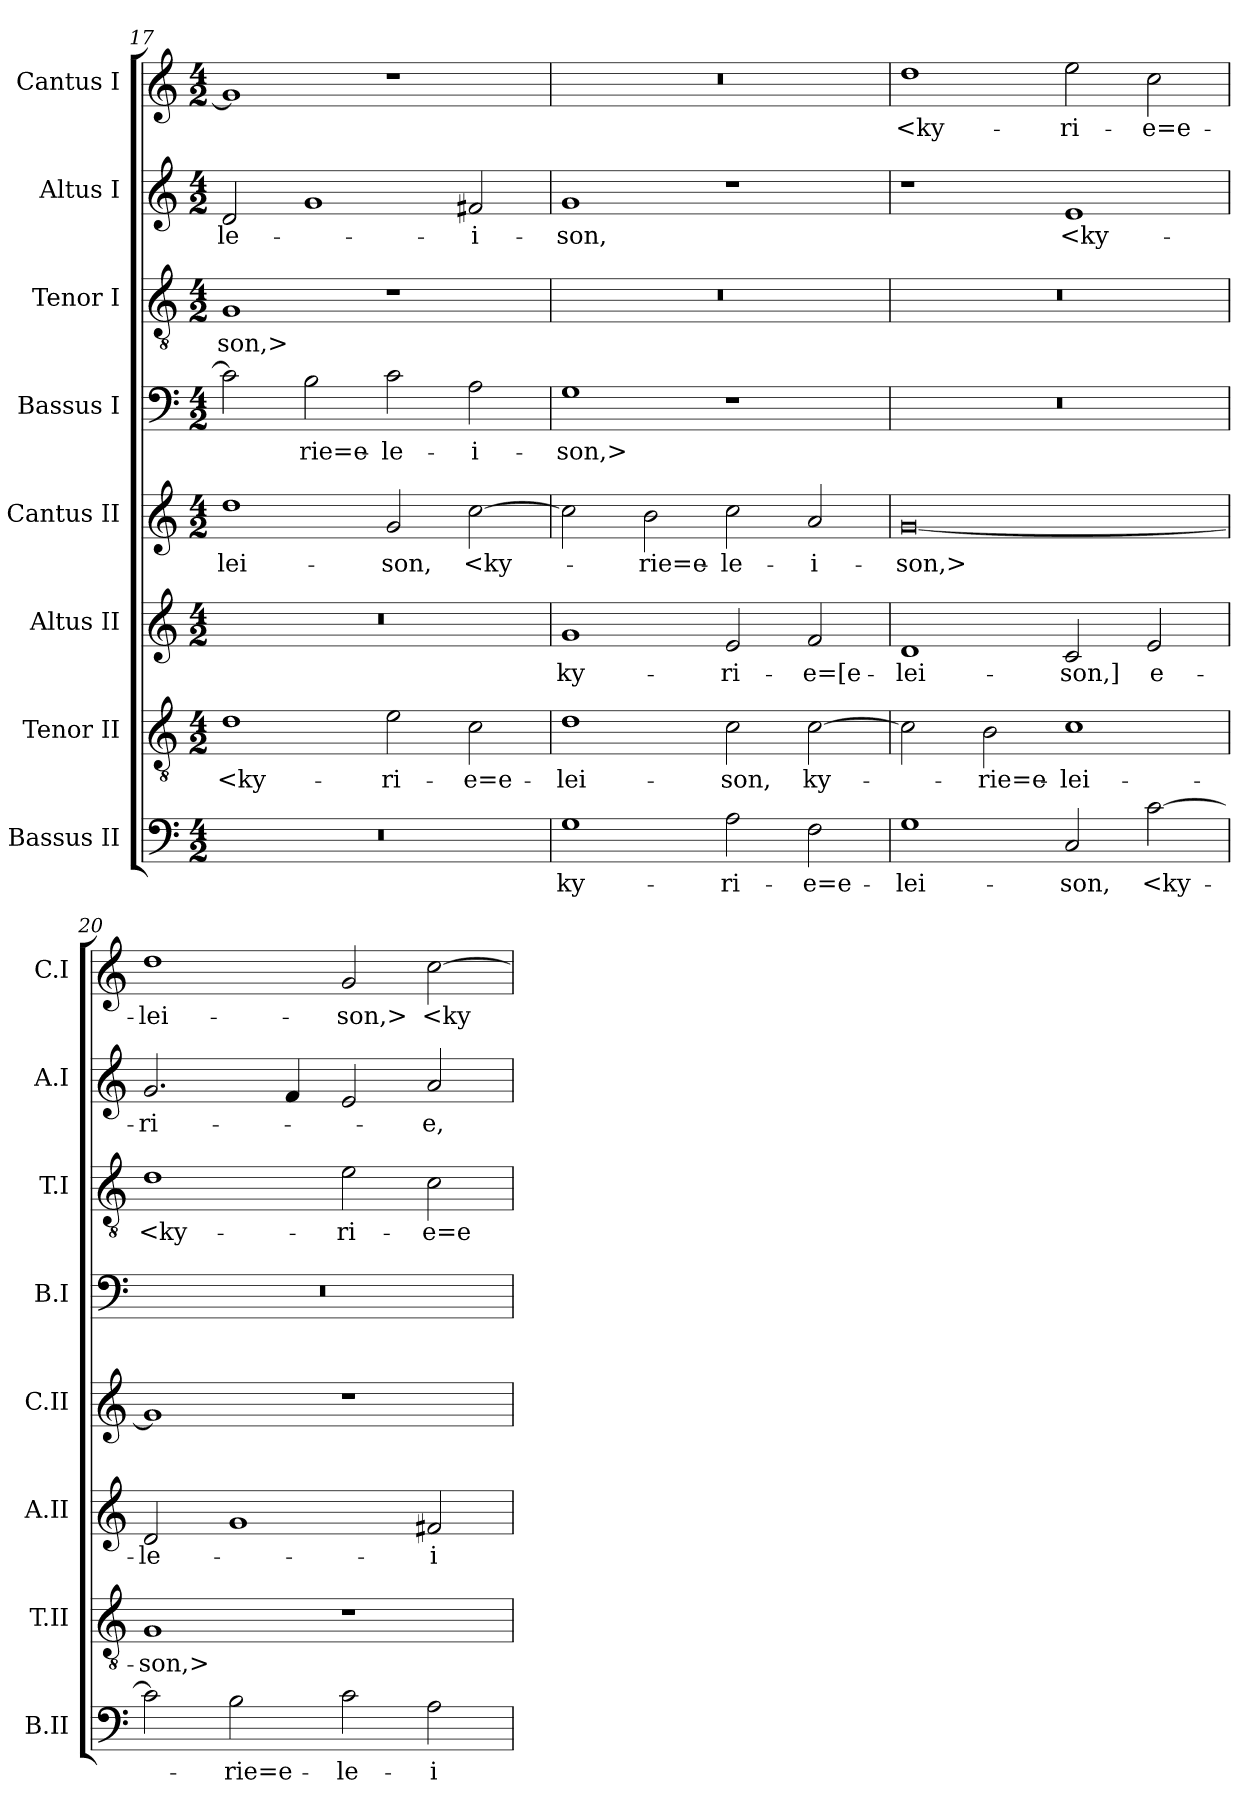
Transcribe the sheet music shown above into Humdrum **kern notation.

**kern	**text	**kern	**text	**kern	**text	**kern	**text	**kern	**text	**kern	**text	**kern	**text	**kern	**text
*part8	*part8	*part7	*part7	*part6	*part6	*part5	*part5	*part4	*part4	*part3	*part3	*part2	*part2	*part1	*part1
*staff8	*staff8	*staff7	*staff7	*staff6	*staff6	*staff5	*staff5	*staff4	*staff4	*staff3	*staff3	*staff2	*staff2	*staff1	*staff1
*I"Bassus II	*	*I"Tenor II	*	*I"Altus II	*	*I"Cantus II	*	*I"Bassus I	*	*I"Tenor I	*	*I"Altus I	*	*I"Cantus I	*
*I'B.II	*	*I'T.II	*	*I'A.II	*	*I'C.II	*	*I'B.I	*	*I'T.I	*	*I'A.I	*	*I'C.I	*
*clefF4	*	*clefGv2	*	*clefG2	*	*clefG2	*	*clefF4	*	*clefGv2	*	*clefG2	*	*clefG2	*
*	*	*ITrd7c12	*	*	*	*	*	*	*	*ITrd7c12	*	*	*	*	*
*k[]	*	*k[]	*	*k[]	*	*k[]	*	*k[]	*	*k[]	*	*k[]	*	*k[]	*
*C:	*	*C:	*	*C:	*	*C:	*	*C:	*	*C:	*	*C:	*	*C:	*
*M4/2	*	*M4/2	*	*M4/2	*	*M4/2	*	*M4/2	*	*M4/2	*	*M4/2	*	*M4/2	*
=17	=17	=17	=17	=17	=17	=17	=17	=17	=17	=17	=17	=17	=17	=17	=17
0r	.	1D\	<ky-	0r	.	1dd\	-lei-	2c\]	.	1GG/	-son,>	2d/	-le-	1g/]	.
.	.	.	.	.	.	.	.	2B\	-rie=e-	.	.	1g/	.	.	.
.	.	2E\	-ri-	.	.	2g/	-son,	2c\	-le-	1r	.	.	.	1r	.
.	.	2C\	-e=e-	.	.	[2cc\	<ky-	2A\	-i-	.	.	2f#/	-i-	.	.
=18	=18	=18	=18	=18	=18	=18	=18	=18	=18	=18	=18	=18	=18	=18	=18
1G\	ky-	1D\	-lei-	1g/	ky-	2cc\]	.	1G\	-son,>	0r	.	1g/	-son,	0r	.
.	.	.	.	.	.	2b\	-rie=e-	.	.	.	.	.	.	.	.
2A\	-ri-	2C\	-son,	2e/	-ri-	2cc\	-le-	1r	.	.	.	1r	.	.	.
2F\	-e=e-	[2C\	ky-	2f/	-e=[e-	2a/	-i-	.	.	.	.	.	.	.	.
=19	=19	=19	=19	=19	=19	=19	=19	=19	=19	=19	=19	=19	=19	=19	=19
1G\	-lei-	2C\]	.	1d/	-lei-	[0g/	-son,>	0r	.	0r	.	1r	.	1dd\	<ky-
.	.	2BB\	-rie=e-	.	.	.	.	.	.	.	.	.	.	.	.
2C/	-son,	1C\	-lei-	2c/	-son,]	.	.	.	.	.	.	1e/	<ky-	2ee\	-ri-
[2c\	<ky-	.	.	2e/	e-	.	.	.	.	.	.	.	.	2cc\	-e=e-
=20	=20	=20	=20	=20	=20	=20	=20	=20	=20	=20	=20	=20	=20	=20	=20
2c\]	.	1GG/	-son,>	2d/	-le-	1g/]	.	0r	.	1D\	<ky-	2.g/	-ri-	1dd\	-lei-
2B\	-rie=e-	.	.	1g/	.	.	.	.	.	.	.	.	.	.	.
.	.	.	.	.	.	.	.	.	.	.	.	4f/	.	.	.
2c\	-le-	1r	.	.	.	1r	.	.	.	2E\	-ri-	2e/	.	2g/	-son,>
2A\	-i-	.	.	2f#/	-i-	.	.	.	.	2C\	-e=e-	2a/	-e,	[2cc\	<ky-
=	=	=	=	=	=	=	=	=	=	=	=	=	=	=	=
*-	*-	*-	*-	*-	*-	*-	*-	*-	*-	*-	*-	*-	*-	*-	*-
